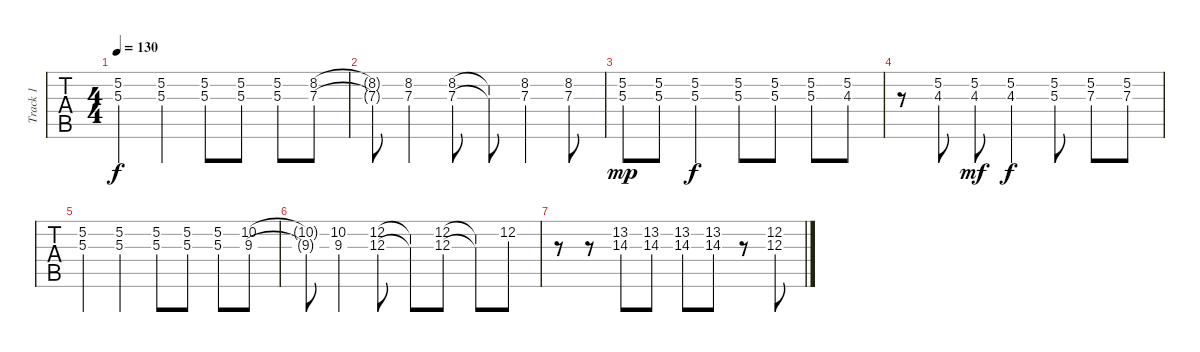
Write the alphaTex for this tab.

\track ("Track 1" "Track 1") {instrument acousticguitarsteel}
\staff {tabs}
\tuning (Eb4 Bb3 Gb3 Db3 Ab2 Eb2) {hide}
\ts (4 4)
\tempo 130
\clef g2
\ks c
(5.2 5.3).4{dy f} (5.2 5.3).4 (5.2 5.3).8 (5.2 5.3).8 (5.2 5.3).8 (8.2 7.3).8 |
(8.2{t} 7.3{t}).8 (8.2 7.3).4 (8.2 7.3).8 (8.2{t} 7.3{t}).8 (8.2 7.3).4 (8.2 7.3).8 |
(5.2 5.3).8{dy mp} (5.2 5.3).8 (5.2 5.3).4{dy f} (5.2 5.3).8 (5.2 5.3).8 (5.2 5.3).8 (5.2 4.3).8 |
r.8 (5.2 4.3).8 (5.2 4.3).8{dy mf} (5.2 4.3).4{dy f} (5.2 5.3).8 (5.2 7.3).8 (5.2 7.3).8 |
(5.2 5.3).4 (5.2 5.3).4 (5.2 5.3).8 (5.2 5.3).8 (5.2 5.3).8 (10.2 9.3).8 |
(10.2{t} 9.3{t}).8 (10.2 9.3).4 (12.2 12.3).8 (12.2{t} 12.3{t}).8 (12.2 12.3).8 (12.2{t} 12.3{t}).8 12.2.8 |
r.8 r.8 (13.2 14.3).8 (13.2 14.3).8 (13.2 14.3).8 (13.2 14.3).8 r.8 (12.2 12.3).8
